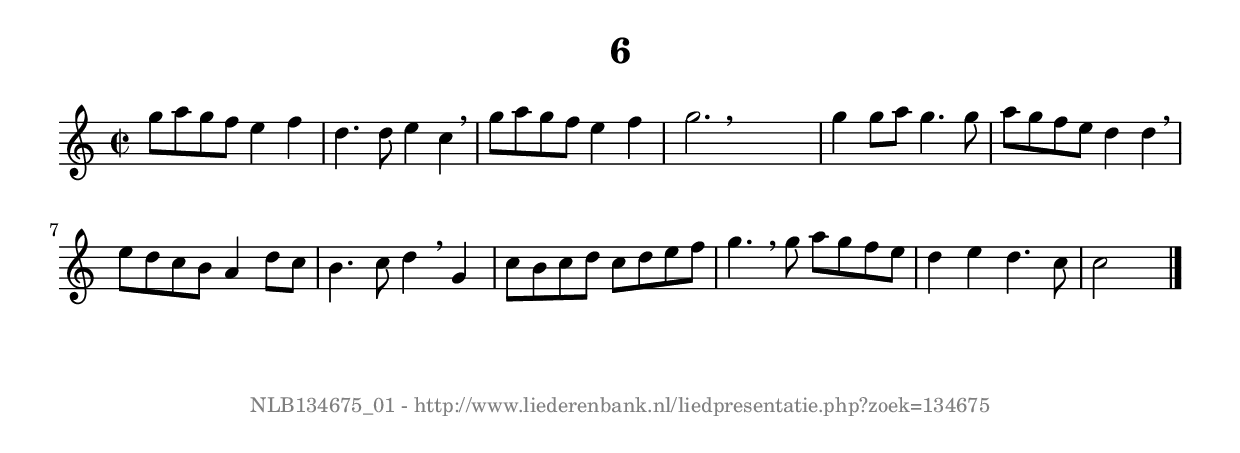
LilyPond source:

%
% produced by wce2krn 1.64 (7 June 2014)
%
\version"2.16"
#(append! paper-alist '(("long" . (cons (* 210 mm) (* 2000 mm)))))
#(set-default-paper-size "long")
sb = {\breathe}
mBreak = {\breathe }
bBreak = {\breathe }
x = {\once\override NoteHead #'style = #'cross }
gl=\glissando
itime={\override Staff.TimeSignature #'stencil = ##f }
ficta = {\once\set suggestAccidentals = ##t}
fine = {\once\override Score.RehearsalMark #'self-alignment-X = #1 \mark \markup {\italic{Fine}}}
dc = {\once\override Score.RehearsalMark #'self-alignment-X = #1 \mark \markup {\italic{D.C.}}}
dcf = {\once\override Score.RehearsalMark #'self-alignment-X = #1 \mark \markup {\italic{D.C. al Fine}}}
dcc = {\once\override Score.RehearsalMark #'self-alignment-X = #1 \mark \markup {\italic{D.C. al Coda}}}
ds = {\once\override Score.RehearsalMark #'self-alignment-X = #1 \mark \markup {\italic{D.S.}}}
dsf = {\once\override Score.RehearsalMark #'self-alignment-X = #1 \mark \markup {\italic{D.S. al Fine}}}
dsc = {\once\override Score.RehearsalMark #'self-alignment-X = #1 \mark \markup {\italic{D.S. al Coda}}}
pv = {\set Score.repeatCommands = #'((volta "1"))}
sv = {\set Score.repeatCommands = #'((volta "2"))}
tv = {\set Score.repeatCommands = #'((volta "3"))}
qv = {\set Score.repeatCommands = #'((volta "4"))}
xv = {\set Score.repeatCommands = #'((volta #f))}
\header{ tagline = ""
title = "6"
}
\score {{
\key c \major
\relative g'
{
\set melismaBusyProperties = #'()
\time 2/2
\tempo 4=120
\override Score.MetronomeMark #'transparent = ##t
\override Score.RehearsalMark #'break-visibility = #(vector #t #t #f)
g'8 a g f e4 f d4. d8 e4 c \sb g'8 a g f e4 f g2. \bar":|:" \bBreak
s4 g g8 a g4. g8 a g f e d4 d \sb e8 d c b a4 d8 c b4. c8 d4 \sb \mBreak
g,4 c8 b c d c d e f g4. \sb g8 a g f e d4 e d4. c8 c2 s4 \bar"|."
 }}
 \midi { }
 \layout {
            indent = 0.0\cm
}
}
\markup { \vspace #0 } \markup { \with-color #grey \fill-line { \center-column { \smaller "NLB134675_01 - http://www.liederenbank.nl/liedpresentatie.php?zoek=134675" } } }
